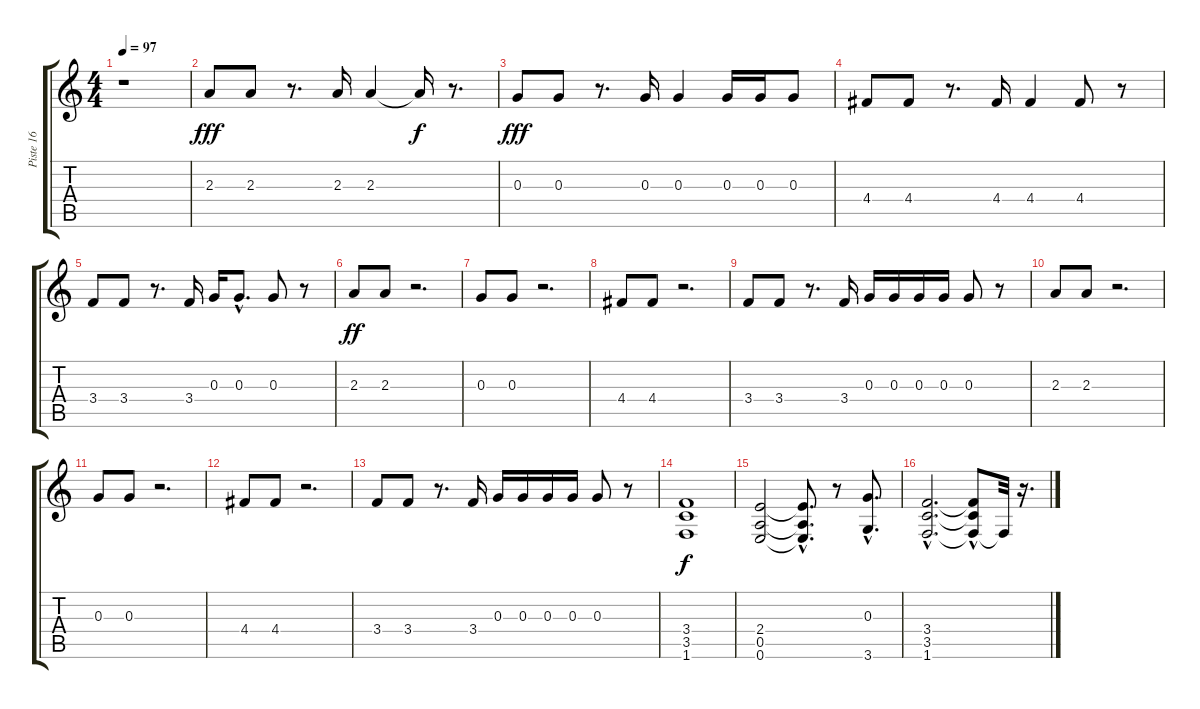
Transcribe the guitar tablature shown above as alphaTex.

\track ("Piste 16" "Piste 16") {instrument distortionguitar}
\staff {score tabs}
\tuning (E4 B3 G3 D3 A2 E2) {hide}
\ts (4 4)
\tempo 97
\clef g2
\ks c
r.1{dy fff instrument distortionguitar} |
2.3.8 2.3.8 r.8{d} 2.3.16 2.3.4 2.3{t}.16{dy f} r.8{d} |
0.3.8{dy fff} 0.3.8 r.8{d} 0.3.16 0.3.4 0.3.16 0.3.16 0.3.8 |
4.4.8 4.4.8 r.8{d} 4.4.16 4.4.4 4.4.8 r.8 |
3.4.8 3.4.8 r.8{d} 3.4.16 0.3.16 0.3{hac}.8{d} 0.3.8 r.8 |
2.3.8{dy ff} 2.3.8 r.2{d} |
0.3.8 0.3.8 r.2{d} |
4.4.8 4.4.8 r.2{d} |
3.4.8 3.4.8 r.8{d} 3.4.16 0.3.16 0.3.16 0.3.16 0.3.16 0.3.8 r.8 |
2.3.8 2.3.8 r.2{d} |
0.3.8 0.3.8 r.2{d} |
4.4.8 4.4.8 r.2{d} |
3.4.8 3.4.8 r.8{d} 3.4.16 0.3.16 0.3.16 0.3.16 0.3.16 0.3.8 r.8 |
(3.4 3.5 1.6).1{dy f} |
(2.4 0.5 0.6).2 (2.4{hac t} 0.5{hac t} 0.6{hac t}).8{d} r.8 (0.3{hac} 3.6{hac}).8{d} |
(3.4{hac} 3.5{hac} 1.6{hac}).2{d} (3.4{hac t} 3.5{t} 1.6{t}).8 1.6{t}.32 r.16{d}
